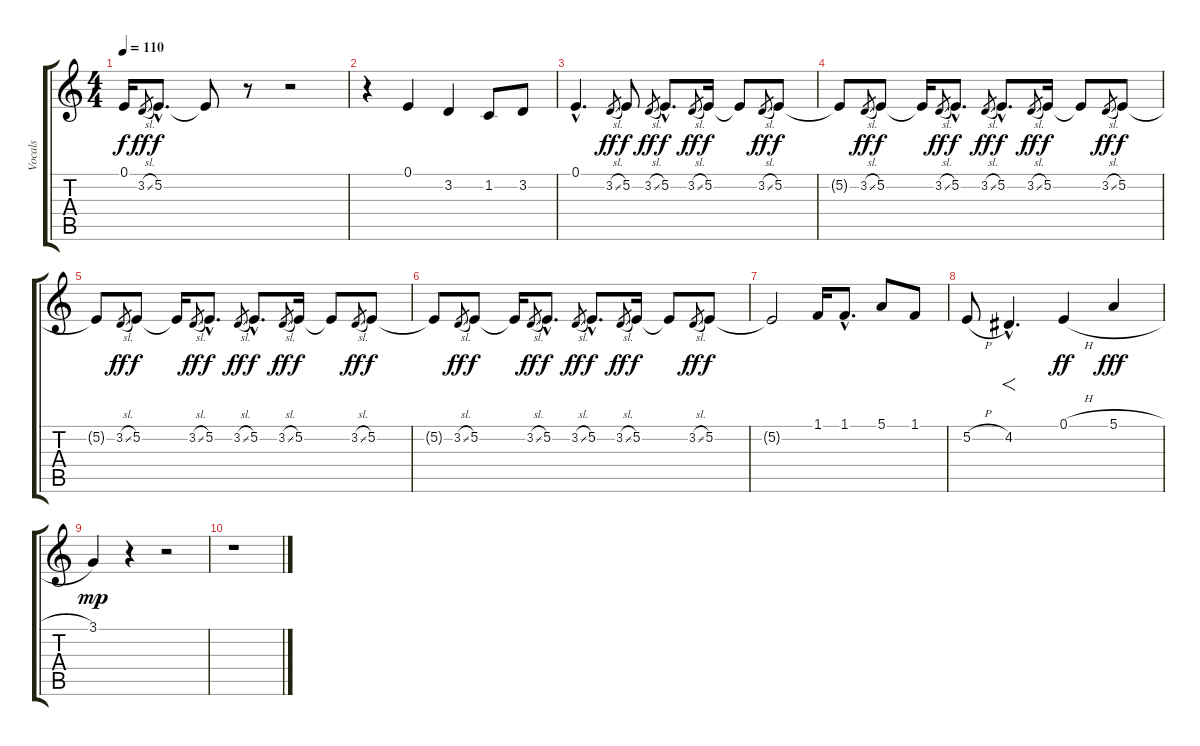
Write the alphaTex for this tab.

\track ("Vocals" "Vocals") {instrument lead2sawtooth}
\staff {score tabs}
\tuning (E4 B3 G3 D3 A2 E2) {hide}
\ts (4 4)
\tempo 110
\clef g2
\ks c
0.1{t}.16{dy f} 3.2{sl}.8{gr dy ff} 5.2{hac}.8{d dy f} 5.2{t}.8 r.8 r.2 |
r.4 0.1.4 3.2.4 1.2.8 3.2.8 |
0.1{hac}.4{d} 3.2{sl}.8{gr dy ff} 5.2.8{dy f} 3.2{sl}.8{gr dy ff} 5.2{hac}.8{d dy f} 3.2{sl}.8{gr dy ff} 5.2.16{dy f} 5.2{t}.8 3.2{sl}.8{gr dy ff} 5.2.8{dy f} |
5.2{t}.8 3.2{sl}.8{gr dy ff} 5.2.8{dy f} 5.2{t}.16 3.2{sl}.8{gr dy ff} 5.2{hac}.8{d dy f} 3.2{sl}.8{gr dy ff} 5.2{hac}.8{d dy f} 3.2{sl}.8{gr dy ff} 5.2.16{dy f} 5.2{t}.8 3.2{sl}.8{gr dy ff} 5.2.8{dy f} |
5.2{t}.8 3.2{sl}.8{gr dy ff} 5.2.8{dy f} 5.2{t}.16 3.2{sl}.8{gr dy ff} 5.2{hac}.8{d dy f} 3.2{sl}.8{gr dy ff} 5.2{hac}.8{d dy f} 3.2{sl}.8{gr dy ff} 5.2.16{dy f} 5.2{t}.8 3.2{sl}.8{gr dy ff} 5.2.8{dy f} |
5.2{t}.8 3.2{sl}.8{gr dy ff} 5.2.8{dy f} 5.2{t}.16 3.2{sl}.8{gr dy ff} 5.2{hac}.8{d dy f} 3.2{sl}.8{gr dy ff} 5.2{hac}.8{d dy f} 3.2{sl}.8{gr dy ff} 5.2.16{dy f} 5.2{t}.8 3.2{sl}.8{gr dy ff} 5.2.8{dy f} |
5.2{t}.2 1.1.16 1.1{hac}.8{d} 5.1.8 1.1.8 |
5.2{h}.8 4.2{hac}.4{f d} 0.1{h}.4{dy ff} 5.1{h}.4{dy fff} |
3.1.4{dy mp} r.4 r.2 |
r.1
